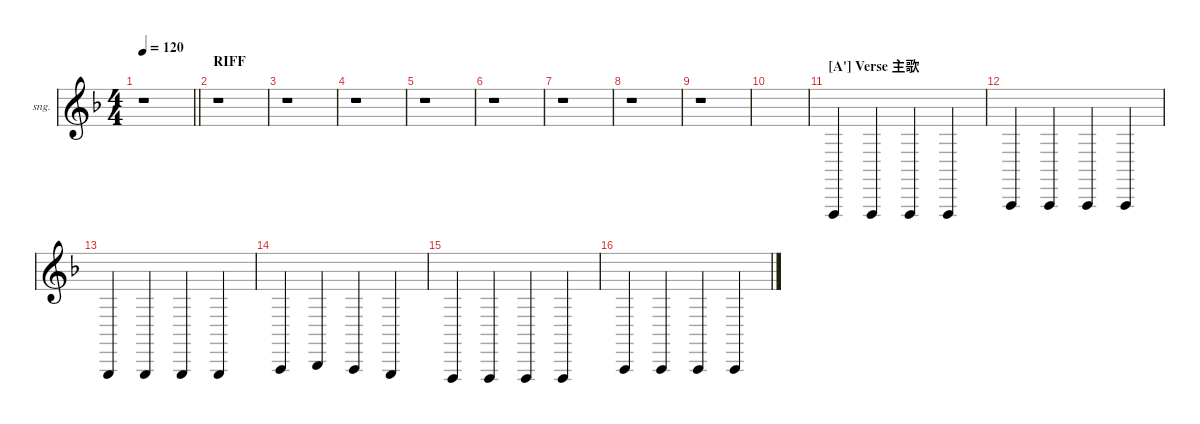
\defaultSystemsLayout 4
\hideDynamics
\bracketExtendMode nobrackets
\firstSystemTrackNameOrientation horizontal
\track ("Singer [Fry]" "sng.") {instrument voiceoohs}
\staff {score}
\tuning (E5 B4 G4 D4 A3 E3 C3 Bb2 Ab2 Gb2)
\ts (4 4)
\tempo 120
\clef g2
\barLineRight lightlight
\ks dminor
r.1{dy p} |
\section ("" "RIFF")
r.1 |
r.1 |
r.1 |
r.1 |
r.1 |
r.1 |
r.1 |
r.1 |
|
\section ("A'" "Verse 主歌")
-13.10{acc forcenatural}.4 -13.10{acc forcenatural}.4 -13.10{acc forcenatural}.4 -13.10{acc forcenatural}.4 |
-9.10{acc forcenatural}.4 -9.10{acc forcenatural}.4 -9.10{acc forcenatural}.4 -9.10{acc forcenatural}.4 |
-11.10{acc forcenatural}.4 -11.10{acc forcenatural}.4 -11.10{acc forcenatural}.4 -11.10{acc forcenatural}.4 |
-9.10{acc forcenatural}.4 -8.10{acc b}.4 -9.10{acc forcenatural}.4 -11.10{acc forcenatural}.4 |
-13.10{acc forcenatural}.4 -13.10{acc forcenatural}.4 -13.10{acc forcenatural}.4 -13.10{acc forcenatural}.4 |
-9.10{acc forcenatural}.4 -9.10{acc forcenatural}.4 -9.10{acc forcenatural}.4 -9.10{acc forcenatural}.4
